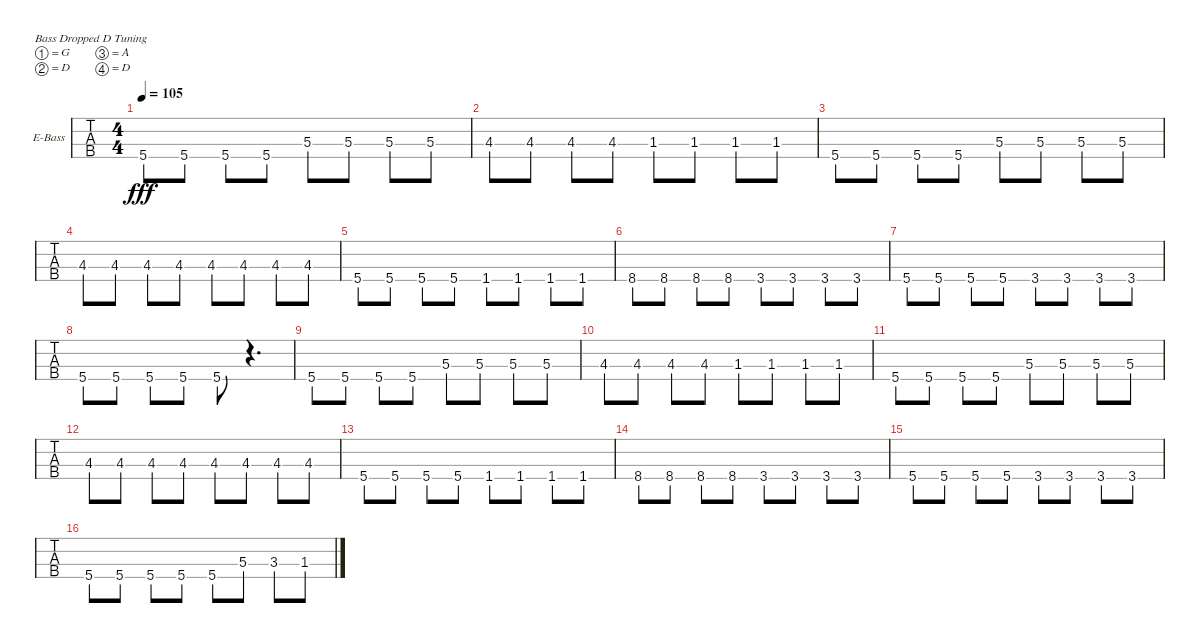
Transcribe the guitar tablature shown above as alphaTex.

\defaultSystemsLayout 4
\bracketExtendMode groupsimilarinstruments
\firstSystemTrackNameOrientation horizontal
\otherSystemsTrackNameOrientation horizontal
\track ("Electric Bass" "E-Bass") {instrument electricbassfinger}
\staff {tabs}
\tuning (G2 D2 A1 D1)
\ts (4 4)
\tempo 105
\clef f4
\ks c
5.4.8{dy fff} 5.4.8 5.4.8 5.4.8 5.3.8 5.3.8 5.3.8 5.3.8 |
4.3.8 4.3.8 4.3.8 4.3.8 1.3.8 1.3.8 1.3.8 1.3.8 |
5.4.8 5.4.8 5.4.8 5.4.8 5.3.8 5.3.8 5.3.8 5.3.8 |
4.3.8 4.3.8 4.3.8 4.3.8 4.3.8 4.3.8 4.3.8 4.3.8 |
5.4.8 5.4.8 5.4.8 5.4.8 1.4.8 1.4.8 1.4.8 1.4.8 |
8.4.8 8.4.8 8.4.8 8.4.8 3.4.8 3.4.8 3.4.8 3.4.8 |
5.4.8 5.4.8 5.4.8 5.4.8 3.4.8 3.4.8 3.4.8 3.4.8 |
5.4.8 5.4.8 5.4.8 5.4.8 5.4.8 r.4{d} |
5.4.8 5.4.8 5.4.8 5.4.8 5.3.8 5.3.8 5.3.8 5.3.8 |
4.3.8 4.3.8 4.3.8 4.3.8 1.3.8 1.3.8 1.3.8 1.3.8 |
5.4.8 5.4.8 5.4.8 5.4.8 5.3.8 5.3.8 5.3.8 5.3.8 |
4.3.8 4.3.8 4.3.8 4.3.8 4.3.8 4.3.8 4.3.8 4.3.8 |
5.4.8 5.4.8 5.4.8 5.4.8 1.4.8 1.4.8 1.4.8 1.4.8 |
8.4.8 8.4.8 8.4.8 8.4.8 3.4.8 3.4.8 3.4.8 3.4.8 |
5.4.8 5.4.8 5.4.8 5.4.8 3.4.8 3.4.8 3.4.8 3.4.8 |
5.4.8 5.4.8 5.4.8 5.4.8 5.4.8 5.3.8 3.3.8 1.3.8
